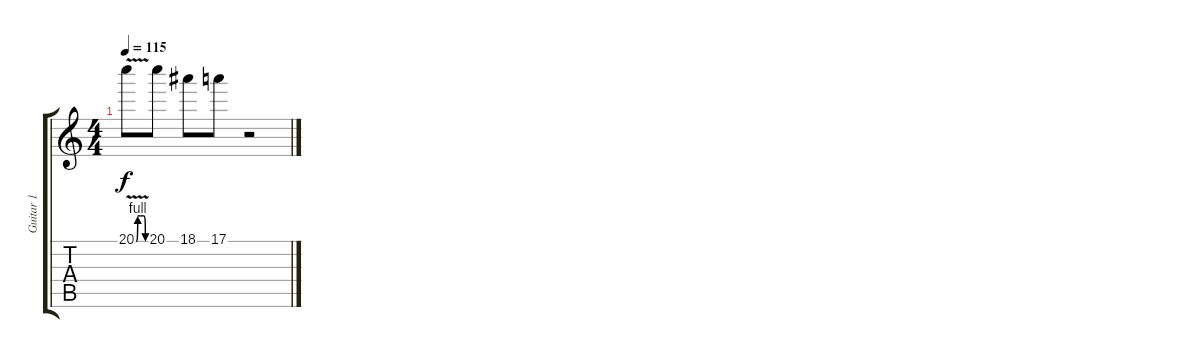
\track ("Guitar 1" "Guitar 1") {instrument overdrivenguitar}
\staff {score tabs}
\tuning (E4 B3 G3 D3 A2 E2) {hide}
\ts (4 4)
\tempo 115
\clef g2
\ks c
20.1{be (custom 0 0 10 4 30 4 50 4 60 0) v}.8{dy f} 20.1.8 18.1.8 17.1.8 r.2
